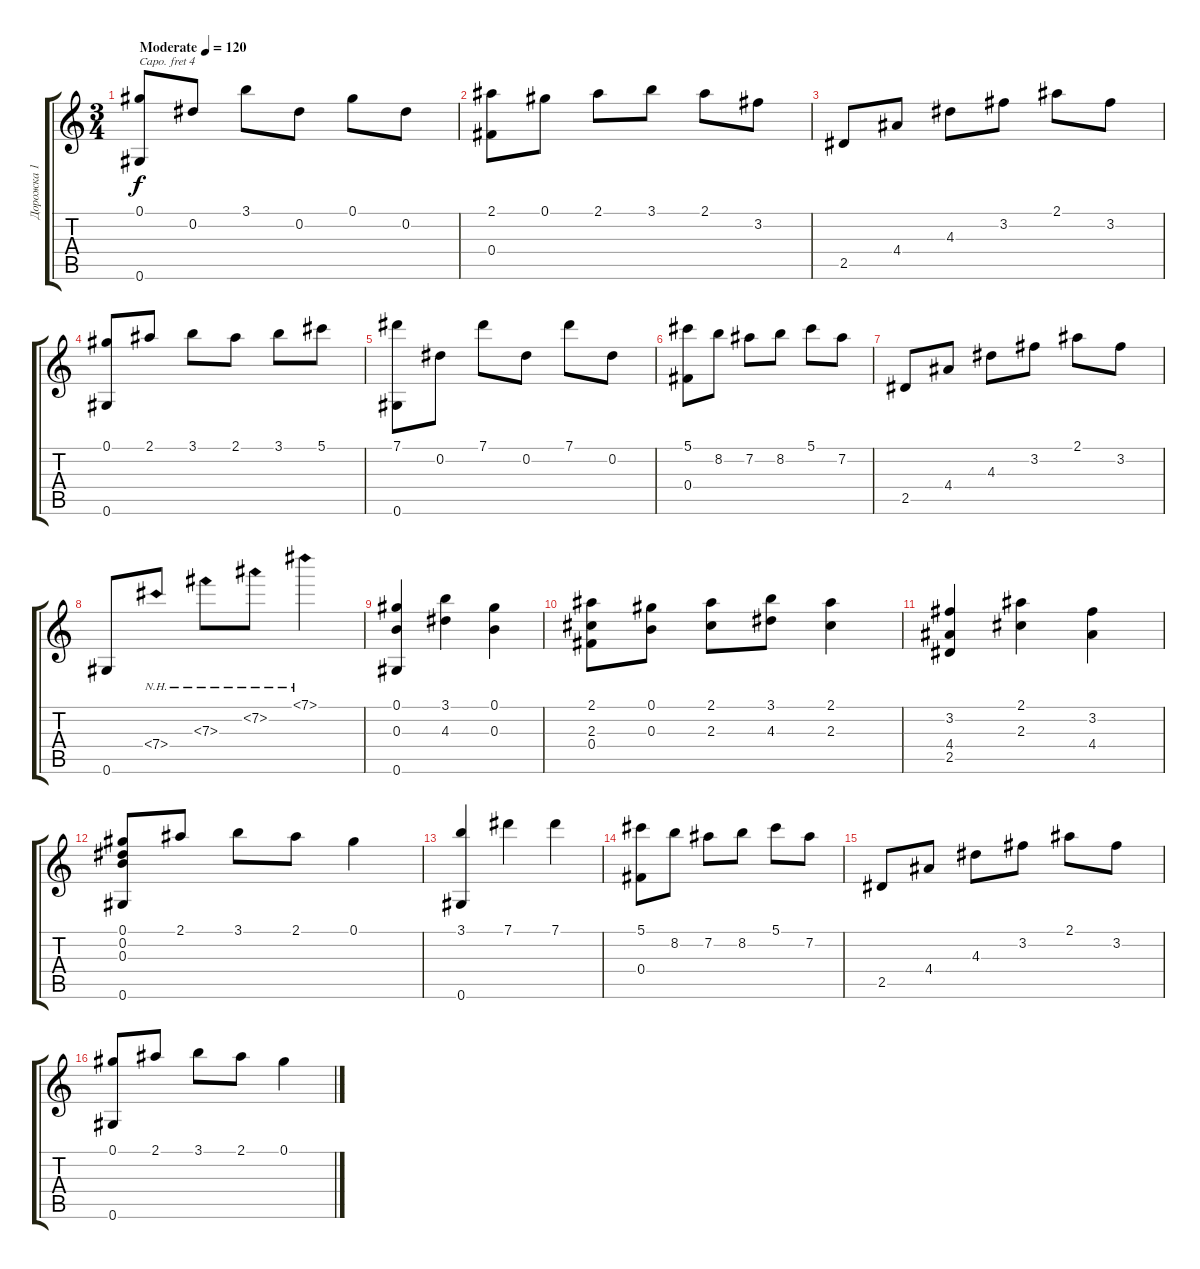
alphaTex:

\track ("Дорожка 1" "Дорожка 1") {instrument acousticguitarnylon}
\staff {score tabs}
\capo 4
\tuning (E4 B3 G3 D3 A2 E2) {hide}
\ts (3 4)
\tempo (120 "Moderate")
\clef g2
\ks c
(0.1 0.6).8{dy f instrument acousticguitarnylon} 0.2.8 3.1.8 0.2.8 0.1.8 0.2.8 |
(2.1 0.4).8 0.1.8 2.1.8 3.1.8 2.1.8 3.2.8 |
2.5.8 4.4.8 4.3.8 3.2.8 2.1.8 3.2.8 |
(0.1 0.6).8 2.1.8 3.1.8 2.1.8 3.1.8 5.1.8 |
(7.1 0.6).8 0.2.8 7.1.8 0.2.8 7.1.8 0.2.8 |
(5.1 0.4).8 8.2.8 7.2.8 8.2.8 5.1.8 7.2.8 |
2.5.8 4.4.8 4.3.8 3.2.8 2.1.8 3.2.8 |
0.6.8 7.4{nh}.8 7.3{nh}.8 7.2{nh}.8 7.1{nh}.4 |
(0.1 0.3 0.6).4 (3.1 4.3).4 (0.1 0.3).4 |
(2.1 2.3 0.4).8 (0.1 0.3).8 (2.1 2.3).8 (3.1 4.3).8 (2.1 2.3).4 |
(3.2 4.4 2.5).4 (2.1 2.3).4 (3.2 4.4).4 |
(0.1 0.2 0.3 0.6).8 2.1.8 3.1.8 2.1.8 0.1.4 |
(3.1 0.6).4 7.1.4 7.1.4 |
(5.1 0.4).8 8.2.8 7.2.8 8.2.8 5.1.8 7.2.8 |
2.5.8 4.4.8 4.3.8 3.2.8 2.1.8 3.2.8 |
(0.1 0.6).8 2.1.8 3.1.8 2.1.8 0.1.4
